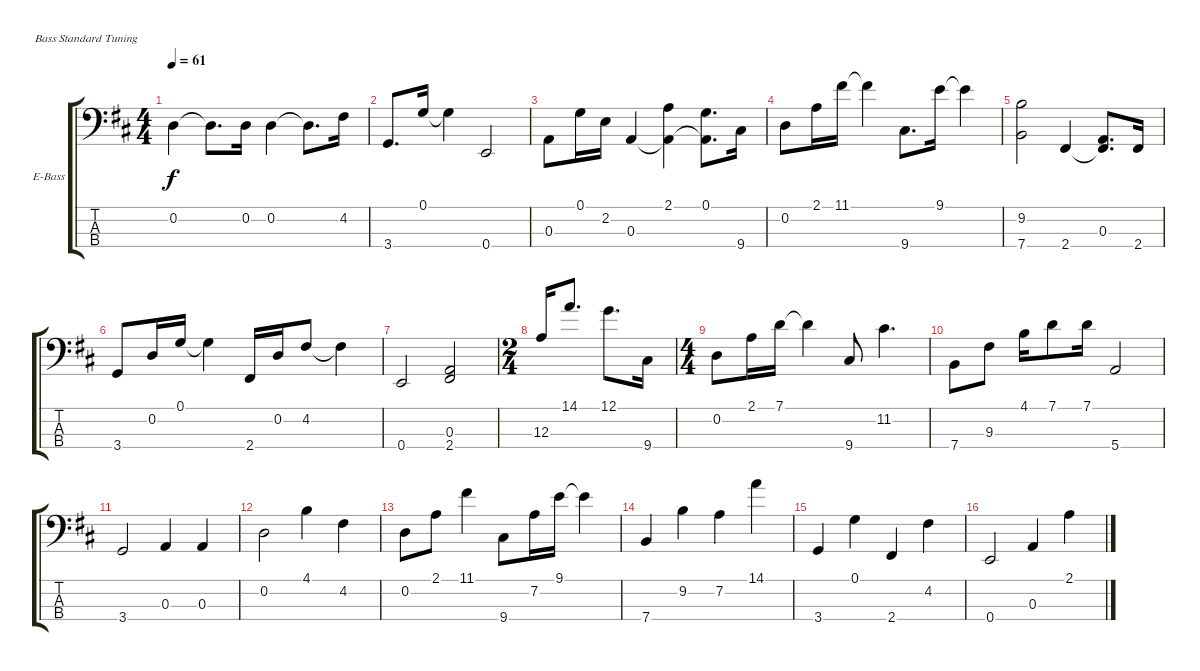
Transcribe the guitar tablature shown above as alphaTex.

\defaultSystemsLayout 4
\bracketExtendMode groupsimilarinstruments
\firstSystemTrackNameOrientation horizontal
\otherSystemsTrackNameOrientation horizontal
\track ("Electric Bass" "E-Bass") {multiBarRest instrument electricbassfinger}
\staff {score tabs}
\tuning (G2 D2 A1 E1)
\ts (4 4)
\tempo 61
\clef f4
\scale
0.333333
\ks d
0.2.4{dy f} 0.2{t}.8{d} 0.2.16 0.2.4 0.2{t}.8{d} 4.2.16 |
\scale
0.333333 3.4.8{d} 0.1.16 0.1{t}.4 0.4.2 |
\scale
0.333333 0.3.8 0.1.16 2.2.16 0.3.4 (0.3{t} 2.1).4 (0.3{t} 0.1).8{d} 9.4.16 |
\scale
0.333333 0.2.8 2.1.16 11.1.16 11.1{t}.4 9.4.8{d} 9.1.16 9.1{t}.4 |
\scale
0.333333 (9.2 7.4).2 2.4.4 (2.4{t} 0.3).8{d} 2.4.16 |
\scale
0.333333 3.4.8 0.2.16 0.1.16 0.1{t}.4 2.4.16 0.2.16 4.2.8 4.2{t}.4 |
\scale
0.333333 0.4.2 (2.4 0.3).2 |
\ts (2 4)
\scale
0.407186 12.3.16{beam invert} 14.1.8{d beam invert} 12.1.8{d} 9.4.16 |
\ts (4 4)
\scale
0.407186 0.2.8 2.1.16 7.1.16 7.1{t}.4 9.4.8 11.2.4{d} |
\scale
0.185629 7.4.8 9.3.8 4.1.16 7.1.8 7.1.16 5.4.2 |
\scale
0.333333 3.4.2 0.3.4 0.3.4 |
\scale
0.333333 0.2.2 4.1.4 4.2.4 |
\scale
0.333333 0.2.8 2.1.8 11.1.4 9.4.8 7.2.16 9.1.16 9.1{t}.4 |
\scale
0.333333 7.4.4 9.2.4 7.2.4 14.1.4 |
\scale
0.333333 3.4.4 0.1.4 2.4.4 4.2.4 |
\scale
0.333333 0.4.2 0.3.4 2.1.4
